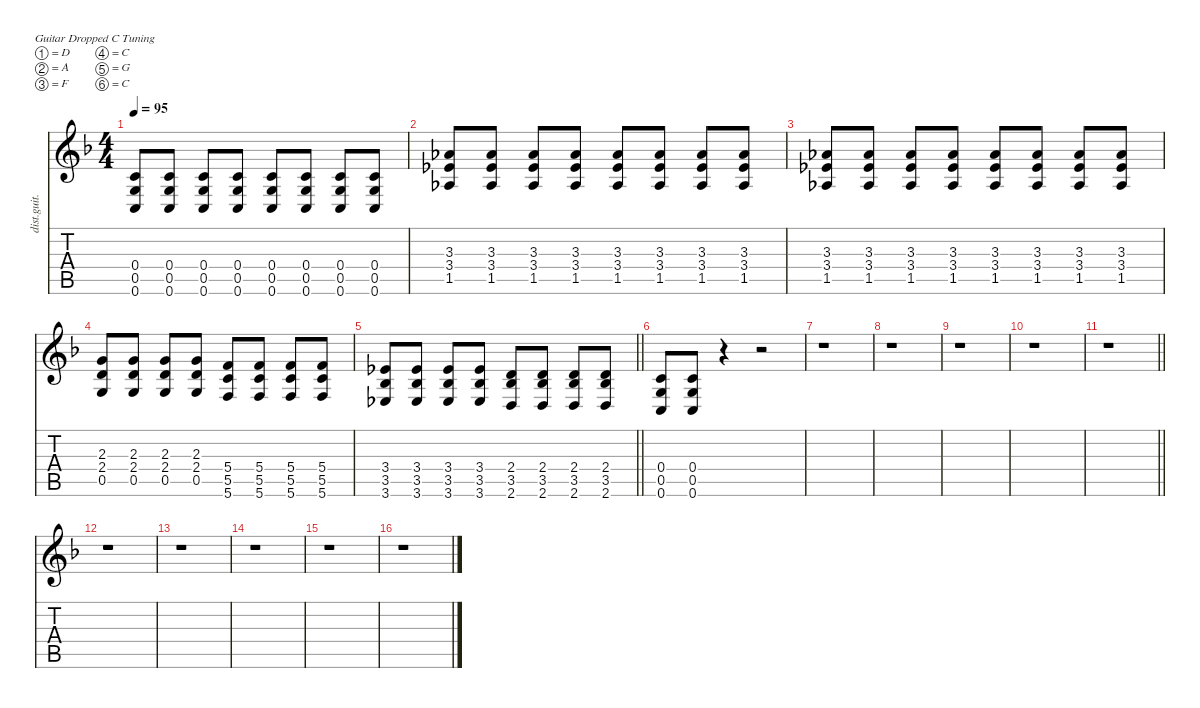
\defaultSystemsLayout 4
\hideDynamics
\bracketExtendMode nobrackets
\track ("Emppu(Disto)" "dist.guit.") {instrument distortionguitar}
\staff {score tabs}
\tuning (D4 A3 F3 C3 G2 C2)
\ts (4 4)
\tempo 95
\clef g2
\ks f
(0.4{acc forcenatural} 0.5{acc forcenatural} 0.6{acc forcenatural}).8{dy f} (0.4{acc forcenatural} 0.5{acc forcenatural} 0.6{acc forcenatural}).8 (0.4{acc forcenatural} 0.5{acc forcenatural} 0.6{acc forcenatural}).8 (0.4{acc forcenatural} 0.5{acc forcenatural} 0.6{acc forcenatural}).8 (0.4{acc forcenatural} 0.5{acc forcenatural} 0.6{acc forcenatural}).8 (0.4{acc forcenatural} 0.5{acc forcenatural} 0.6{acc forcenatural}).8 (0.4{acc forcenatural} 0.5{acc forcenatural} 0.6{acc forcenatural}).8 (0.4{acc forcenatural} 0.5{acc forcenatural} 0.6{acc forcenatural}).8 |
(3.3{acc b} 3.4{acc b} 1.5{acc b}).8 (3.3{acc b} 3.4{acc b} 1.5{acc b}).8 (3.3{acc b} 3.4{acc b} 1.5{acc b}).8 (3.3{acc b} 3.4{acc b} 1.5{acc b}).8 (3.3{acc b} 3.4{acc b} 1.5{acc b}).8 (3.3{acc b} 3.4{acc b} 1.5{acc b}).8 (3.3{acc b} 3.4{acc b} 1.5{acc b}).8 (3.3{acc b} 3.4{acc b} 1.5{acc b}).8 |
(3.3{acc b} 3.4{acc b} 1.5{acc b}).8 (3.3{acc b} 3.4{acc b} 1.5{acc b}).8 (3.3{acc b} 3.4{acc b} 1.5{acc b}).8 (3.3{acc b} 3.4{acc b} 1.5{acc b}).8 (3.3{acc b} 3.4{acc b} 1.5{acc b}).8 (3.3{acc b} 3.4{acc b} 1.5{acc b}).8 (3.3{acc b} 3.4{acc b} 1.5{acc b}).8 (3.3{acc b} 3.4{acc b} 1.5{acc b}).8 |
(2.3{acc forcenatural} 2.4{acc forcenatural} 0.5{acc forcenatural}).8 (2.3{acc forcenatural} 2.4{acc forcenatural} 0.5{acc forcenatural}).8 (2.3{acc forcenatural} 2.4{acc forcenatural} 0.5{acc forcenatural}).8 (2.3{acc forcenatural} 2.4{acc forcenatural} 0.5{acc forcenatural}).8 (5.4{acc forcenatural} 5.5{acc forcenatural} 5.6{acc forcenatural}).8 (5.4{acc forcenatural} 5.5{acc forcenatural} 5.6{acc forcenatural}).8 (5.4{acc forcenatural} 5.5{acc forcenatural} 5.6{acc forcenatural}).8 (5.4{acc forcenatural} 5.5{acc forcenatural} 5.6{acc forcenatural}).8 |
\barLineRight lightlight
(3.4{acc b} 3.5{acc b} 3.6{acc b}).8 (3.4{acc b} 3.5{acc b} 3.6{acc b}).8 (3.4{acc b} 3.5{acc b} 3.6{acc b}).8 (3.4{acc b} 3.5{acc b} 3.6{acc b}).8 (2.4{acc forcenatural} 3.5{acc b} 2.6{acc forcenatural}).8 (2.4{acc forcenatural} 3.5{acc b} 2.6{acc forcenatural}).8 (2.4{acc forcenatural} 3.5{acc b} 2.6{acc forcenatural}).8 (2.4{acc forcenatural} 3.5{acc b} 2.6{acc forcenatural}).8 |
(0.4{acc forcenatural} 0.5{acc forcenatural} 0.6{acc forcenatural}).8 (0.4{acc forcenatural} 0.5{acc forcenatural} 0.6{acc forcenatural}).8 r.4 r.2 |
r.1 |
r.1 |
r.1 |
r.1 |
\barLineRight lightlight
r.1 |
r.1 |
r.1 |
r.1 |
r.1 |
r.1
